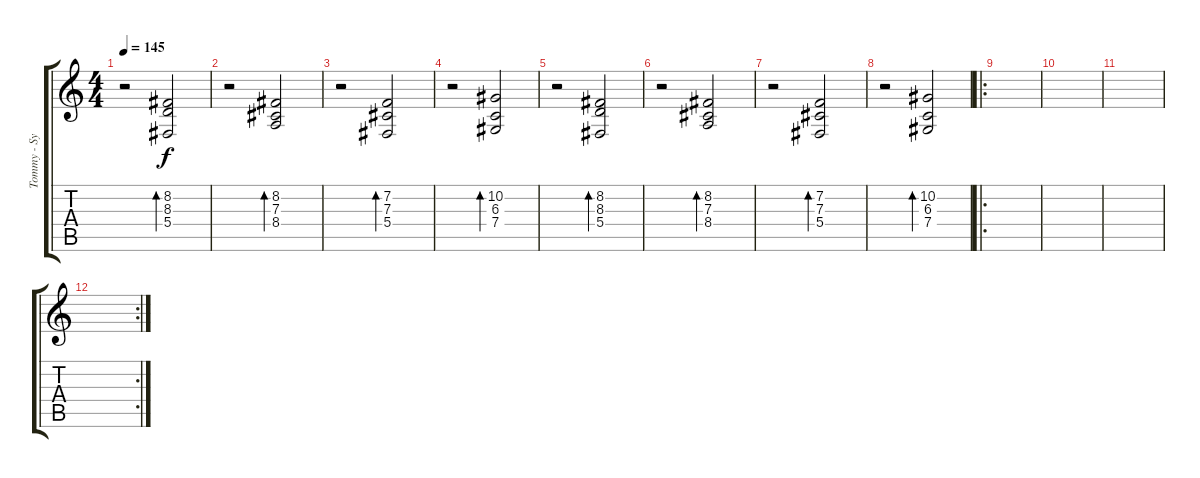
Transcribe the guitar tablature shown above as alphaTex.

\track ("Tommy - Synth" "Tommy - Sy") {instrument koto}
\staff {score tabs}
\tuning (Eb4 Bb3 Gb3 Db3 Ab2 Eb2) {hide}
\ts (4 4)
\tempo 145
\clef g2
\ks c
r.2{dy mp} (8.2 8.3 5.4).2{bd 120 dy f} |
r.2 (8.2 7.3 8.4).2{bd 120} |
r.2 (7.2 7.3 5.4).2{bd 120} |
r.2 (10.2 6.3 7.4).2{bd 120} |
r.2 (8.2 8.3 5.4).2{bd 120} |
r.2 (8.2 7.3 8.4).2{bd 120} |
r.2 (7.2 7.3 5.4).2{bd 120} |
r.2 (10.2 6.3 7.4).2{bd 120} |
\ro
|
|
|
\rc 2
